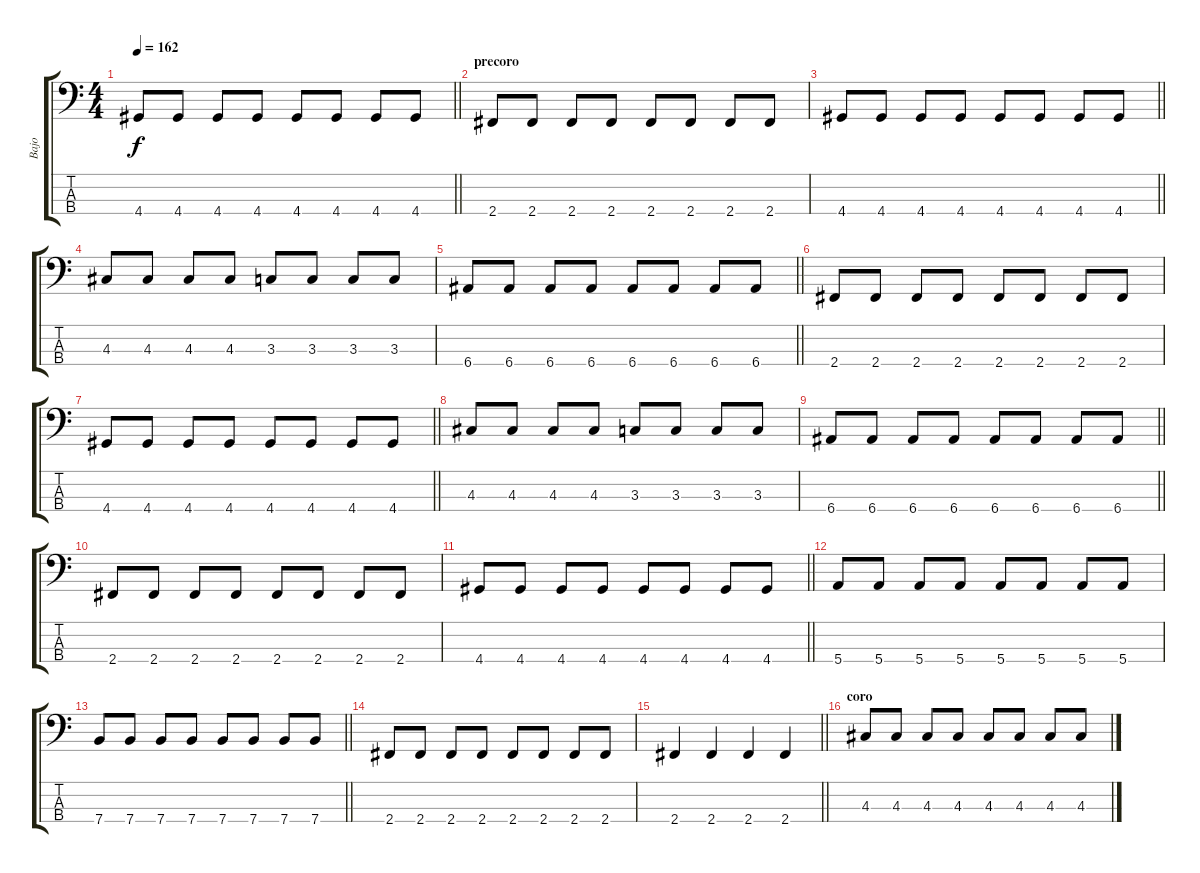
\track ("Bajo" "Bajo") {instrument electricbasspick}
\staff {score tabs}
\tuning (G2 D2 A1 E1) {hide}
\ts (4 4)
\tempo 162
\clef f4
\barLineRight lightlight
\ks c
4.4.8{dy f} 4.4.8 4.4.8 4.4.8 4.4.8 4.4.8 4.4.8 4.4.8 |
\section ("" "precoro")
2.4.8 2.4.8 2.4.8 2.4.8 2.4.8 2.4.8 2.4.8 2.4.8 |
\barLineRight lightlight
4.4.8 4.4.8 4.4.8 4.4.8 4.4.8 4.4.8 4.4.8 4.4.8 |
4.3.8 4.3.8 4.3.8 4.3.8 3.3.8 3.3.8 3.3.8 3.3.8 |
\barLineRight lightlight
6.4.8 6.4.8 6.4.8 6.4.8 6.4.8 6.4.8 6.4.8 6.4.8 |
2.4.8 2.4.8 2.4.8 2.4.8 2.4.8 2.4.8 2.4.8 2.4.8 |
\barLineRight lightlight
4.4.8 4.4.8 4.4.8 4.4.8 4.4.8 4.4.8 4.4.8 4.4.8 |
4.3.8 4.3.8 4.3.8 4.3.8 3.3.8 3.3.8 3.3.8 3.3.8 |
\barLineRight lightlight
6.4.8 6.4.8 6.4.8 6.4.8 6.4.8 6.4.8 6.4.8 6.4.8 |
2.4.8 2.4.8 2.4.8 2.4.8 2.4.8 2.4.8 2.4.8 2.4.8 |
\barLineRight lightlight
4.4.8 4.4.8 4.4.8 4.4.8 4.4.8 4.4.8 4.4.8 4.4.8 |
5.4.8 5.4.8 5.4.8 5.4.8 5.4.8 5.4.8 5.4.8 5.4.8 |
\barLineRight lightlight
7.4.8 7.4.8 7.4.8 7.4.8 7.4.8 7.4.8 7.4.8 7.4.8 |
2.4.8 2.4.8 2.4.8 2.4.8 2.4.8 2.4.8 2.4.8 2.4.8 |
\barLineRight lightlight
2.4.4 2.4.4 2.4.4 2.4.4 |
\section ("" "coro")
4.3.8 4.3.8 4.3.8 4.3.8 4.3.8 4.3.8 4.3.8 4.3.8
